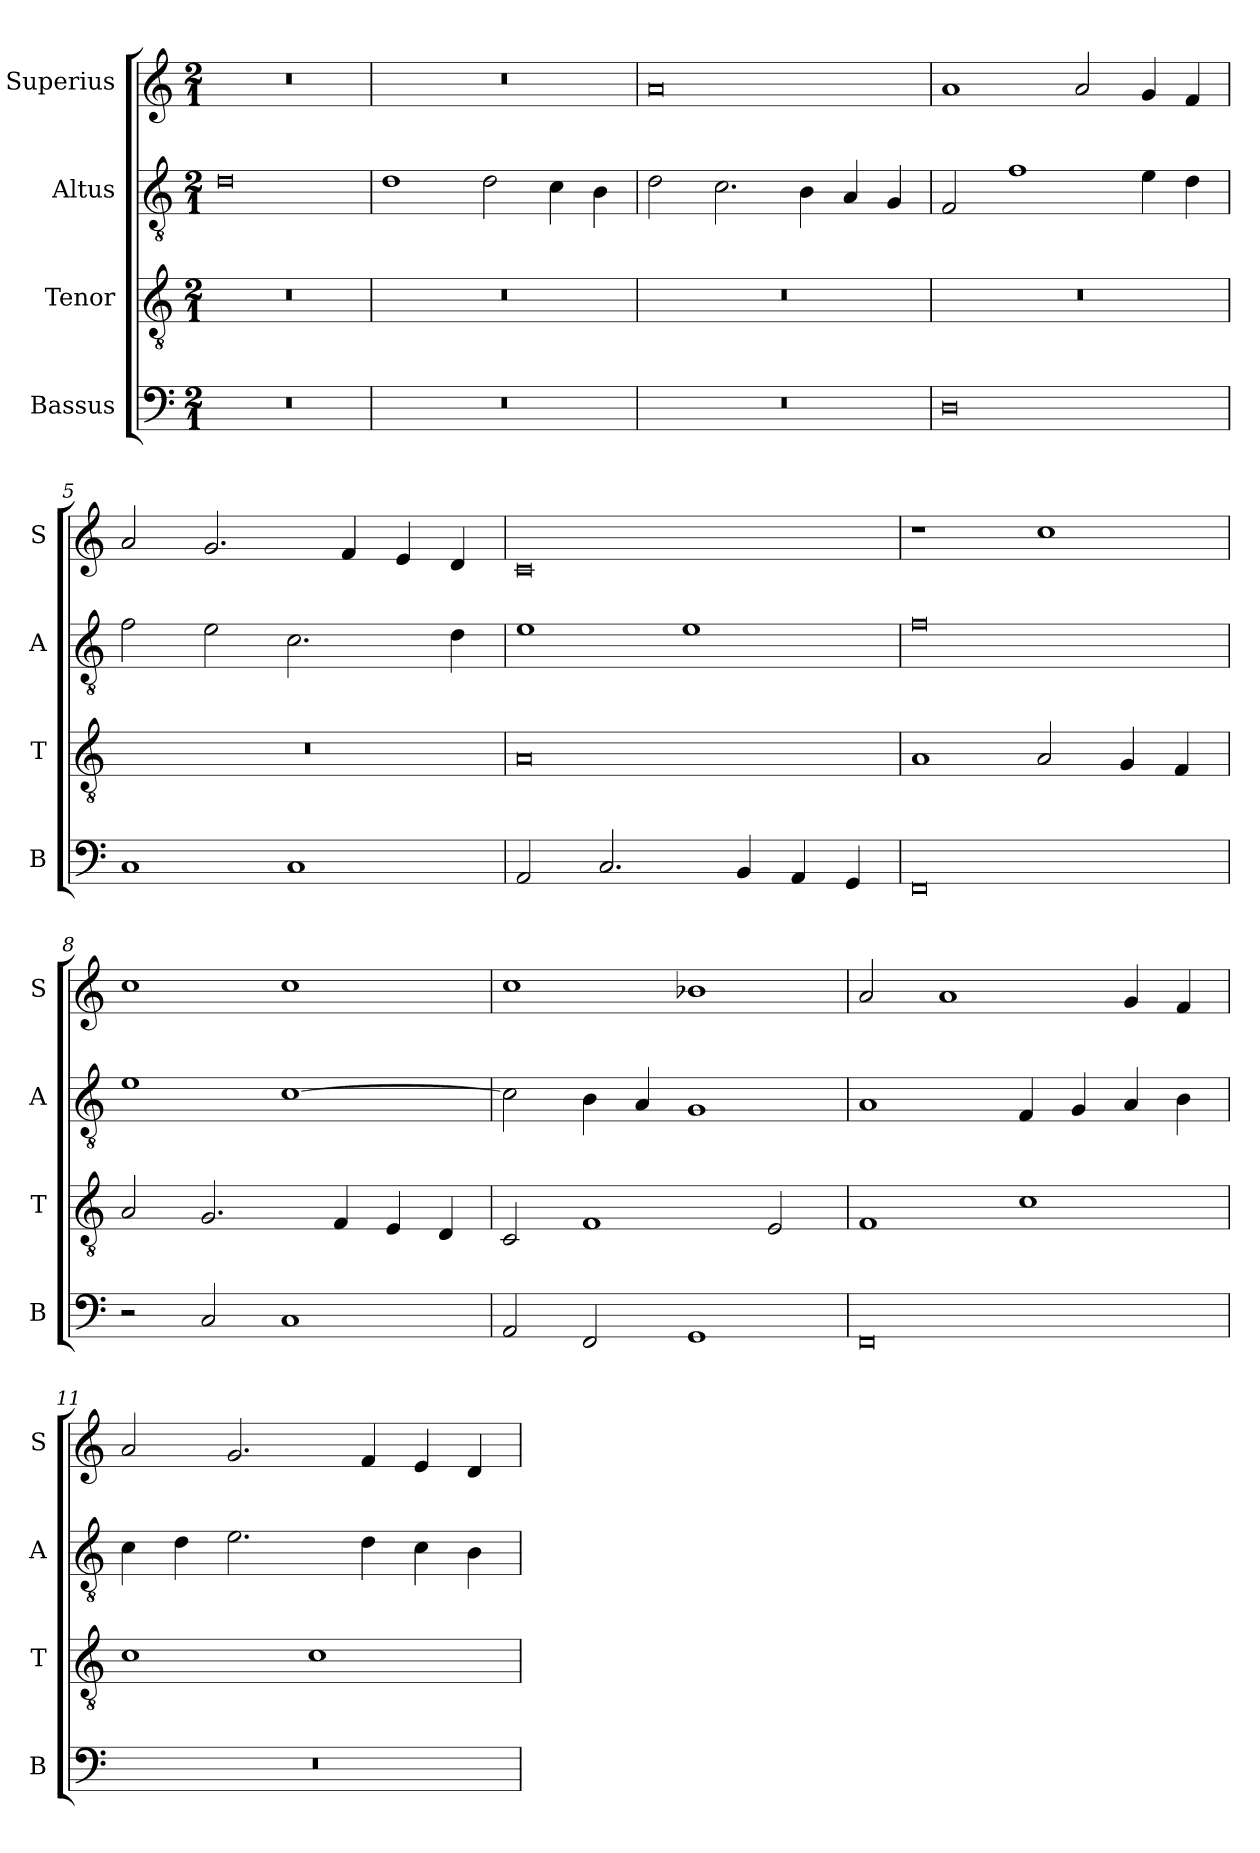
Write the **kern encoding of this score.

**kern	**kern	**kern	**kern
*part4	*part3	*part2	*part1
*staff4	*staff3	*staff2	*staff1
*I"Bassus	*I"Tenor	*I"Altus	*I"Superius
*I'B	*I'T	*I'A	*I'S
*clefF4	*clefGv2	*clefGv2	*clefG2
*k[]	*k[]	*k[]	*k[]
*M2/1	*M2/1	*M2/1	*M2/1
=1	=1	=1	=1
0r	0r	0d	0r
=2	=2	=2	=2
0r	0r	1d	0r
.	.	2d\	.
.	.	4c\	.
.	.	4B\	.
=3	=3	=3	=3
0r	0r	2d\	0a
.	.	2.c\	.
.	.	4B\	.
.	.	4A/	.
.	.	4G/	.
=4	=4	=4	=4
0D	0r	2F/	1a
.	.	1f	.
.	.	.	2a/
.	.	4e\	4g/
.	.	4d\	4f/
=5	=5	=5	=5
1C	0r	2f\	2a/
.	.	2e\	2.g/
1C	.	2.c\	.
.	.	.	4f/
.	.	.	4e/
.	.	4d\	4d/
=6	=6	=6	=6
2AA/	0A	1e	0c
2.C/	.	.	.
.	.	1e	.
4BB/	.	.	.
4AA/	.	.	.
4GG/	.	.	.
=7	=7	=7	=7
0FF	1A	0f	1r
.	2A/	.	1cc
.	4G/	.	.
.	4F/	.	.
=8	=8	=8	=8
2r	2A/	1e	1cc
2C/	2.G/	.	.
1C	.	[1c	1cc
.	4F/	.	.
.	4E/	.	.
.	4D/	.	.
=9	=9	=9	=9
2AA/	2C/	2c\]	1cc
2FF/	1F	4B\	.
.	.	4A/	.
1GG	.	1G	1b-X
.	2E/	.	.
=10	=10	=10	=10
0FF	1F	1A	2a/
.	.	.	1a
.	1c	4F/	.
.	.	4G/	.
.	.	4A/	4g/
.	.	4B\	4f/
=11	=11	=11	=11
0r	1c	4c\	2a/
.	.	4d\	.
.	.	2.e\	2.g/
.	1c	.	.
.	.	4d\	4f/
.	.	4c\	4e/
.	.	4B\	4d/
=	=	=	=
*-	*-	*-	*-
